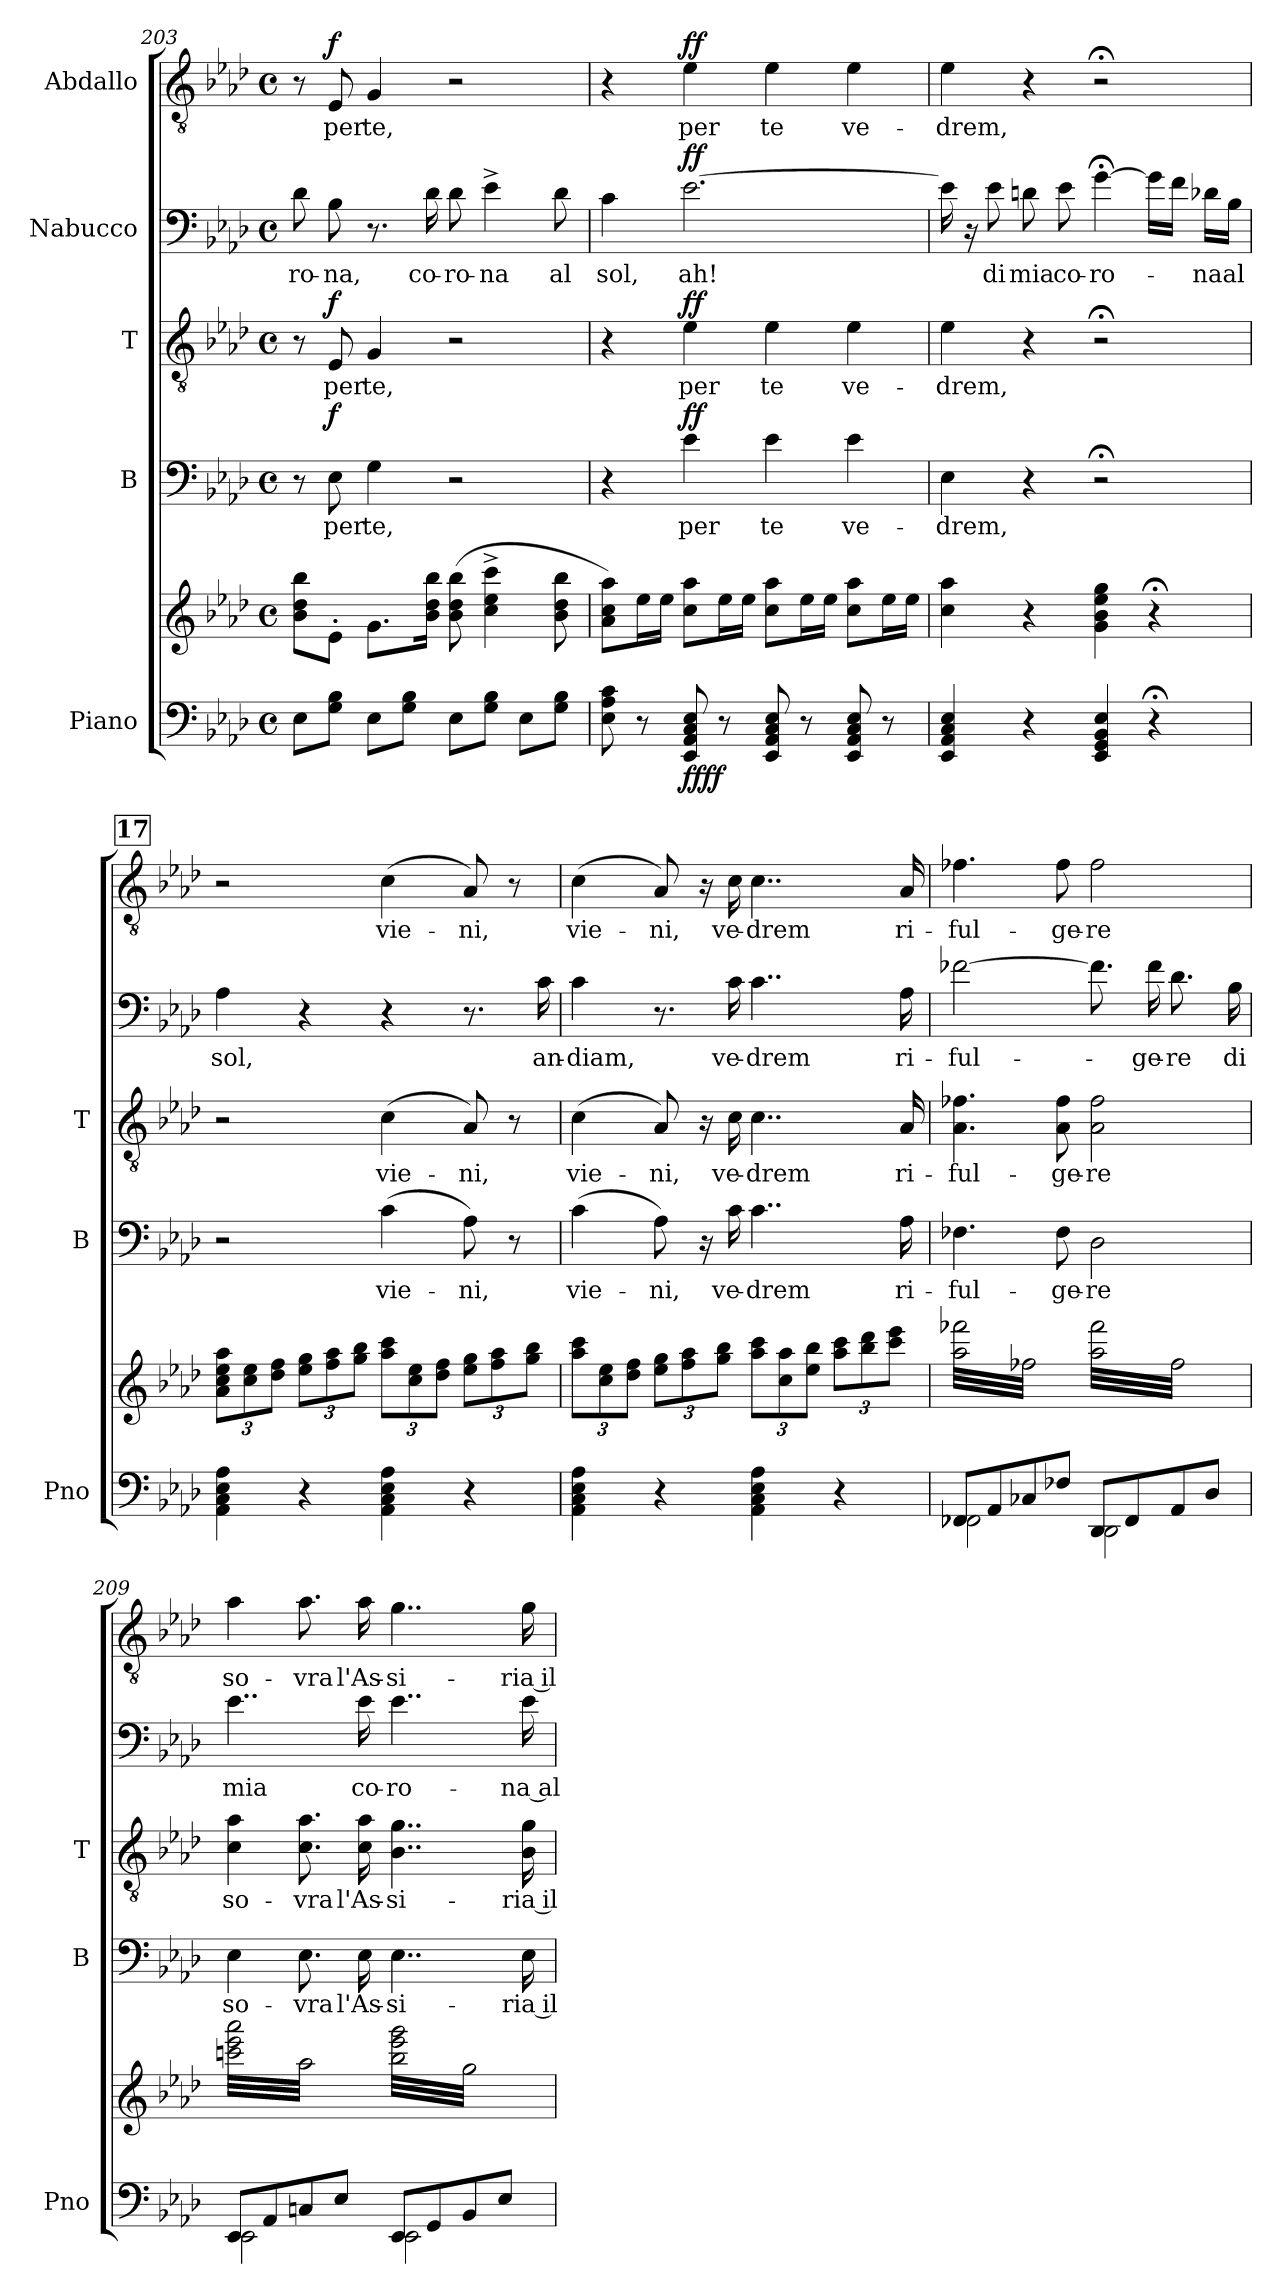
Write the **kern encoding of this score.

**kern	**kern	**dynam	**kern	**text	**dynam	**kern	**text	**dynam	**kern	**text	**dynam	**kern	**text	**dynam
*part5	*part5	*part5	*part4	*part4	*part4	*part3	*part3	*part3	*part2	*part2	*part2	*part1	*part1	*part1
*staff6	*staff5	*staff5/6	*staff4	*staff4	*staff4	*staff3	*staff3	*staff3	*staff2	*staff2	*staff2	*staff1	*staff1	*staff1
*I"Piano	*	*	*I"B	*	*	*I"T	*	*	*I"Nabucco	*	*	*I"Abdallo	*	*
*I'Pno	*	*	*I'B	*	*	*I'T	*	*	*	*	*	*	*	*
*clefF4	*clefG2	*	*clefF4	*	*	*clefGv2	*	*	*clefF4	*	*	*clefGv2	*	*
*k[b-e-a-d-]	*k[b-e-a-d-]	*	*k[b-e-a-d-]	*	*	*k[b-e-a-d-]	*	*	*k[b-e-a-d-]	*	*	*k[b-e-a-d-]	*	*
*M4/4	*M4/4	*	*M4/4	*	*	*M4/4	*	*	*M4/4	*	*	*M4/4	*	*
*met(c)	*met(c)	*	*met(c)	*	*	*met(c)	*	*	*met(c)	*	*	*met(c)	*	*
=203	=203	=203	=203	=203	=203	=203	=203	=203	=203	=203	=203	=203	=203	=203
!	!	!	!	!	!	!	!	!	!	!LO:LY:b	!	!	!	!
8E-\L	8b-\ 8dd-\ 8bb-\L	.	8r	.	.	8r	.	.	8d-\	-ro-	.	8r	.	.
!	!	!	!	!LO:LY:b	!LO:DY:a	!	!LO:LY:b	!LO:DY:a	!	!LO:LY:b	!	!	!LO:LY:b	!LO:DY:a
8G\ 8B-\J	8e-'\J	.	8E-\	per	f	8E-/	per	f	8B-\	-na,	.	8E-/	per	f
!	!	!	!	!LO:LY:b	!	!	!LO:LY:b	!	!	!	!	!	!LO:LY:b	!
8E-\L	8.g\L	.	4G\	te,	.	4G/	te,	.	8.r	.	.	4G/	te,	.
8G\ 8B-\J	.	.	.	.	.	.	.	.	.	.	.	.	.	.
!	!	!	!	!	!	!	!	!	!	!LO:LY:b	!	!	!	!
.	16b-\ 16dd-\ 16bb-\Jk	.	.	.	.	.	.	.	16d-\	co-	.	.	.	.
!	!	!	!	!	!	!	!	!	!	!LO:LY:b	!	!	!	!
8E-\L	(8b-\ 8dd-\ 8bb-\	.	2r	.	.	2r	.	.	8d-\	-ro-	.	2r	.	.
!	!	!	!	!	!	!	!	!	!	!LO:LY:b	!	!	!	!
8G\ 8B-\J	4cc\^ 4ee-\^ 4ccc\^	.	.	.	.	.	.	.	4e-^\	-na	.	.	.	.
8E-\L	.	.	.	.	.	.	.	.	.	.	.	.	.	.
!	!	!	!	!	!	!	!	!	!	!LO:LY:b	!	!	!	!
8G\ 8B-\J	8b-\ 8dd-\ 8bb-\	.	.	.	.	.	.	.	8d-\	al	.	.	.	.
=204	=204	=204	=204	=204	=204	=204	=204	=204	=204	=204	=204	=204	=204	=204
!	!	!	!	!	!	!	!	!	!	!LO:LY:b	!	!	!	!
8E-\ 8A-\ 8c\	8a-\ 8cc\ 8aa-\L)	.	4r	.	.	4r	.	.	4c\	sol,	.	4r	.	.
8r	16ee-\L	.	.	.	.	.	.	.	.	.	.	.	.	.
.	16ee-\JJ	.	.	.	.	.	.	.	.	.	.	.	.	.
!	!	!LO:DY:b=2	!	!LO:LY:b	!	!	!LO:LY:b	!	!	!LO:LY:b	!	!	!LO:LY:b	!
!	!	!LO:DY:n=1:b	!	!	!LO:DY:a	!	!	!LO:DY:a	!	!	!LO:DY:a	!	!	!LO:DY:a
8EE-/ 8AA-/ 8C/ 8E-/	8cc\ 8aa-\L	ff ff	4e-\	per	ff	4e-\	per	ff	[2.e-\	ah!	ff	4e-\	per	ff
8r	16ee-\L	.	.	.	.	.	.	.	.	.	.	.	.	.
.	16ee-\JJ	.	.	.	.	.	.	.	.	.	.	.	.	.
!	!	!	!	!LO:LY:b	!	!	!LO:LY:b	!	!	!	!	!	!LO:LY:b	!
8EE-/ 8AA-/ 8C/ 8E-/	8cc\ 8aa-\L	.	4e-\	te	.	4e-\	te	.	.	.	.	4e-\	te	.
8r	16ee-\L	.	.	.	.	.	.	.	.	.	.	.	.	.
.	16ee-\JJ	.	.	.	.	.	.	.	.	.	.	.	.	.
!	!	!	!	!LO:LY:b	!	!	!LO:LY:b	!	!	!	!	!	!LO:LY:b	!
8EE-/ 8AA-/ 8C/ 8E-/	8cc\ 8aa-\L	.	4e-\	ve-	.	4e-\	ve-	.	.	.	.	4e-\	ve-	.
8r	16ee-\L	.	.	.	.	.	.	.	.	.	.	.	.	.
.	16ee-\JJ	.	.	.	.	.	.	.	.	.	.	.	.	.
!!LO:LB:g=z
=205	=205	=205	=205	=205	=205	=205	=205	=205	=205	=205	=205	=205	=205	=205
!	!	!	!	!LO:LY:b	!	!	!LO:LY:b	!	!	!	!	!	!LO:LY:b	!
4EE-/ 4AA-/ 4C/ 4E-/	4cc\ 4aa-\	.	4E-\	-drem,	.	4e-\	-drem,	.	16e-\]	.	.	4e-\	-drem,	.
.	.	.	.	.	.	.	.	.	16r	.	.	.	.	.
!	!	!	!	!	!	!	!	!	!	!LO:LY:b	!	!	!	!
.	.	.	.	.	.	.	.	.	8e-\	di	.	.	.	.
!	!	!	!	!	!	!	!	!	!	!LO:LY:b	!	!	!	!
4r	4r	.	4r	.	.	4r	.	.	8dn\	mia	.	4r	.	.
!	!	!	!	!	!	!	!	!	!	!LO:LY:b	!	!	!	!
.	.	.	.	.	.	.	.	.	8e-\	co-	.	.	.	.
!	!	!	!	!	!	!	!	!	!	!LO:LY:b	!	!	!	!
4EE-/ 4GG/ 4BB-/ 4E-/	4g\ 4b-\ 4ee-\ 4gg\	.	2r;<	.	.	2r;<	.	.	[4g;<\	-ro-	.	2r;<	.	.
4r;<	4r;<	.	.	.	.	.	.	.	16g\LL]	.	.	.	.	.
.	.	.	.	.	.	.	.	.	16f\JJ	.	.	.	.	.
!	!	!	!	!	!	!	!	!	!	!LO:LY:b	!	!	!	!
.	.	.	.	.	.	.	.	.	16d-X\LL	-na	.	.	.	.
!	!	!	!	!	!	!	!	!	!	!LO:LY:b	!	!	!	!
.	.	.	.	.	.	.	.	.	16B-\JJ	al	.	.	.	.
!!LO:REH:place=s1:a:B:fs=14:t=17
=206	=206	=206	=206	=206	=206	=206	=206	=206	=206	=206	=206	=206	=206	=206
*	*Xbrackettup	*	*	*	*	*	*	*	*	*	*	*	*	*
!	!	!	!	!	!	!	!	!	!	!LO:LY:b	!	!	!	!
4AA-\ 4C\ 4E-\ 4A-\	12a-\ 12cc\ 12ee-\ 12aa-\L	.	2r	.	.	2r	.	.	4A-\	sol,	.	2r	.	.
.	12cc\ 12ee-\	.	.	.	.	.	.	.	.	.	.	.	.	.
.	12dd-\ 12ff\J	.	.	.	.	.	.	.	.	.	.	.	.	.
4r	12ee-\ 12gg\L	.	.	.	.	.	.	.	4r	.	.	.	.	.
.	12ff\ 12aa-\	.	.	.	.	.	.	.	.	.	.	.	.	.
.	12gg\ 12bb-\J	.	.	.	.	.	.	.	.	.	.	.	.	.
!	!	!	!	!LO:LY:b	!	!	!LO:LY:b	!	!	!	!	!	!LO:LY:b	!
4AA-\ 4C\ 4E-\ 4A-\	12aa-\ 12ccc\L	.	(4c\	vie-	.	(4c\	vie-	.	4r	.	.	(4c\	vie-	.
.	12cc\ 12ee-\	.	.	.	.	.	.	.	.	.	.	.	.	.
.	12dd-\ 12ff\J	.	.	.	.	.	.	.	.	.	.	.	.	.
!	!	!	!	!LO:LY:b	!	!	!LO:LY:b	!	!	!	!	!	!LO:LY:b	!
4r	12ee-\ 12gg\L	.	8A-\)	-ni,	.	8A-/)	-ni,	.	8.r	.	.	8A-/)	-ni,	.
.	12ff\ 12aa-\	.	.	.	.	.	.	.	.	.	.	.	.	.
.	.	.	8r	.	.	8r	.	.	.	.	.	8r	.	.
.	12gg\ 12bb-\J	.	.	.	.	.	.	.	.	.	.	.	.	.
!	!	!	!	!	!	!	!	!	!	!LO:LY:b	!	!	!	!
.	.	.	.	.	.	.	.	.	16c\	an-	.	.	.	.
=207	=207	=207	=207	=207	=207	=207	=207	=207	=207	=207	=207	=207	=207	=207
!	!	!	!	!LO:LY:b	!	!	!LO:LY:b	!	!	!LO:LY:b	!	!	!LO:LY:b	!
4AA-\ 4C\ 4E-\ 4A-\	12aa-\ 12ccc\L	.	(4c\	vie-	.	(4c\	vie-	.	4c\	-diam,	.	(4c\	vie-	.
.	12cc\ 12ee-\	.	.	.	.	.	.	.	.	.	.	.	.	.
.	12dd-\ 12ff\J	.	.	.	.	.	.	.	.	.	.	.	.	.
!	!	!	!	!LO:LY:b	!	!	!LO:LY:b	!	!	!	!	!	!LO:LY:b	!
4r	12ee-\ 12gg\L	.	8A-\)	-ni,	.	8A-/)	-ni,	.	8.r	.	.	8A-/)	-ni,	.
.	12ff\ 12aa-\	.	.	.	.	.	.	.	.	.	.	.	.	.
.	.	.	16r	.	.	16r	.	.	.	.	.	16r	.	.
.	12gg\ 12bb-\J	.	.	.	.	.	.	.	.	.	.	.	.	.
!	!	!	!	!LO:LY:b	!	!	!LO:LY:b	!	!	!LO:LY:b	!	!	!LO:LY:b	!
.	.	.	16c\	ve-	.	16c\	ve-	.	16c\	ve-	.	16c\	ve-	.
!	!	!	!	!LO:LY:b	!	!	!LO:LY:b	!	!	!LO:LY:b	!	!	!LO:LY:b	!
4AA-\ 4C\ 4E-\ 4A-\	12aa-\ 12ccc\L	.	4..c\	-drem	.	4..c\	-drem	.	4..c\	-drem	.	4..c\	-drem	.
.	12cc\ 12aa-\	.	.	.	.	.	.	.	.	.	.	.	.	.
.	12ee-\ 12bb-\J	.	.	.	.	.	.	.	.	.	.	.	.	.
4r	12aa-\ 12ccc\L	.	.	.	.	.	.	.	.	.	.	.	.	.
.	12bb-\ 12ddd-\	.	.	.	.	.	.	.	.	.	.	.	.	.
.	12ccc\ 12eee-\J	.	.	.	.	.	.	.	.	.	.	.	.	.
!	!	!	!	!LO:LY:b	!	!	!LO:LY:b	!	!	!LO:LY:b	!	!	!LO:LY:b	!
.	.	.	16A-\	ri-	.	16A-/	ri-	.	16A-\	ri-	.	16A-/	ri-	.
!!LO:PB:g=z
=208	=208	=208	=208	=208	=208	=208	=208	=208	=208	=208	=208	=208	=208	=208
*^	*	*	*	*	*	*	*	*	*	*	*	*	*	*
!	!	!	!	!	!LO:LY:b	!	!	!LO:LY:b	!	!	!LO:LY:b	!	!	!LO:LY:b	!
*	*	*tremolo	*	*	*	*	*	*	*	*	*	*	*	*	*
8FF-X/L	2FF-\	32aa-\ 32fff-X\LLL	.	4.F-X\	-ful-	.	4.A-\ 4.f-X!\	-ful-	.	[2f-X\	-ful-	.	4.f-X\	-ful-	.
.	.	32ff-X\	.	.	.	.	.	.	.	.	.	.	.	.	.
.	.	32aa-\ 32fff-X\	.	.	.	.	.	.	.	.	.	.	.	.	.
.	.	32ff-X\	.	.	.	.	.	.	.	.	.	.	.	.	.
8AA-/	.	32aa-\ 32fff-X\	.	.	.	.	.	.	.	.	.	.	.	.	.
.	.	32ff-X\	.	.	.	.	.	.	.	.	.	.	.	.	.
.	.	32aa-\ 32fff-X\	.	.	.	.	.	.	.	.	.	.	.	.	.
.	.	32ff-X\	.	.	.	.	.	.	.	.	.	.	.	.	.
8C-X/	.	32aa-\ 32fff-X\	.	.	.	.	.	.	.	.	.	.	.	.	.
.	.	32ff-X\	.	.	.	.	.	.	.	.	.	.	.	.	.
.	.	32aa-\ 32fff-X\	.	.	.	.	.	.	.	.	.	.	.	.	.
.	.	32ff-X\	.	.	.	.	.	.	.	.	.	.	.	.	.
!	!	!	!	!	!LO:LY:b	!	!	!LO:LY:b	!	!	!	!	!	!LO:LY:b	!
8F-X/J	.	32aa-\ 32fff-X\	.	8F-\	-ge-	.	8A-\ 8f-!\	-ge-	.	.	.	.	8f-\	-ge-	.
.	.	32ff-X\	.	.	.	.	.	.	.	.	.	.	.	.	.
.	.	32aa-\ 32fff-X\	.	.	.	.	.	.	.	.	.	.	.	.	.
.	.	32ff-X\JJJ	.	.	.	.	.	.	.	.	.	.	.	.	.
!	!	!	!	!	!LO:LY:b	!	!	!LO:LY:b	!	!	!	!	!	!LO:LY:b	!
8DD-/L	2DD-\	32aa-\ 32fff-\LLL	.	2D-\	-re	.	2A-\ 2f-!\	-re	.	8.f-\]	.	.	2f-\	-re	.
.	.	32ff-\	.	.	.	.	.	.	.	.	.	.	.	.	.
.	.	32aa-\ 32fff-\	.	.	.	.	.	.	.	.	.	.	.	.	.
.	.	32ff-\	.	.	.	.	.	.	.	.	.	.	.	.	.
8FF-/	.	32aa-\ 32fff-\	.	.	.	.	.	.	.	.	.	.	.	.	.
.	.	32ff-\	.	.	.	.	.	.	.	.	.	.	.	.	.
!	!	!	!	!	!	!	!	!	!	!	!LO:LY:b	!	!	!	!
.	.	32aa-\ 32fff-\	.	.	.	.	.	.	.	16f-\	-ge-	.	.	.	.
.	.	32ff-\	.	.	.	.	.	.	.	.	.	.	.	.	.
!	!	!	!	!	!	!	!	!	!	!	!LO:LY:b	!	!	!	!
8AA-/	.	32aa-\ 32fff-\	.	.	.	.	.	.	.	8.d-\	-re	.	.	.	.
.	.	32ff-\	.	.	.	.	.	.	.	.	.	.	.	.	.
.	.	32aa-\ 32fff-\	.	.	.	.	.	.	.	.	.	.	.	.	.
.	.	32ff-\	.	.	.	.	.	.	.	.	.	.	.	.	.
8D-/J	.	32aa-\ 32fff-\	.	.	.	.	.	.	.	.	.	.	.	.	.
.	.	32ff-\	.	.	.	.	.	.	.	.	.	.	.	.	.
!	!	!	!	!	!	!	!	!	!	!	!LO:LY:b	!	!	!	!
.	.	32aa-\ 32fff-\	.	.	.	.	.	.	.	16B-\	di	.	.	.	.
.	.	32ff-\JJJ	.	.	.	.	.	.	.	.	.	.	.	.	.
=209	=209	=209	=209	=209	=209	=209	=209	=209	=209	=209	=209	=209	=209	=209	=209
!	!	!	!	!	!LO:LY:b	!	!	!LO:LY:b	!	!	!LO:LY:b	!	!	!LO:LY:b	!
8EE-/L	2EE-\	32cccn\ 32eee-\ 32aaa-\LLL	.	4E-\	so-	.	4c\ 4a-!\	so-	.	4..e-\	mia	.	4a-\	so-	.
.	.	32aa-\	.	.	.	.	.	.	.	.	.	.	.	.	.
.	.	32cccn\ 32eee-\ 32aaa-\	.	.	.	.	.	.	.	.	.	.	.	.	.
.	.	32aa-\	.	.	.	.	.	.	.	.	.	.	.	.	.
8AA-/	.	32cccn\ 32eee-\ 32aaa-\	.	.	.	.	.	.	.	.	.	.	.	.	.
.	.	32aa-\	.	.	.	.	.	.	.	.	.	.	.	.	.
.	.	32cccn\ 32eee-\ 32aaa-\	.	.	.	.	.	.	.	.	.	.	.	.	.
.	.	32aa-\	.	.	.	.	.	.	.	.	.	.	.	.	.
!	!	!	!	!	!LO:LY:b	!	!	!LO:LY:b	!	!	!	!	!	!LO:LY:b	!
8Cn/	.	32cccn\ 32eee-\ 32aaa-\	.	8.E-\	-vra	.	8.c\ 8.a-!\	-vra	.	.	.	.	8.a-\	-vra	.
.	.	32aa-\	.	.	.	.	.	.	.	.	.	.	.	.	.
.	.	32cccn\ 32eee-\ 32aaa-\	.	.	.	.	.	.	.	.	.	.	.	.	.
.	.	32aa-\	.	.	.	.	.	.	.	.	.	.	.	.	.
8E-/J	.	32cccn\ 32eee-\ 32aaa-\	.	.	.	.	.	.	.	.	.	.	.	.	.
.	.	32aa-\	.	.	.	.	.	.	.	.	.	.	.	.	.
!	!	!	!	!	!LO:LY:b	!	!	!LO:LY:b	!	!	!LO:LY:b	!	!	!LO:LY:b	!
.	.	32cccn\ 32eee-\ 32aaa-\	.	16E-\	l'As-	.	16c\ 16a-!\	l'As-	.	16e-\	co-	.	16a-\	l'As-	.
.	.	32aa-\JJJ	.	.	.	.	.	.	.	.	.	.	.	.	.
!	!	!	!	!	!LO:LY:b	!	!	!LO:LY:b	!	!	!LO:LY:b	!	!	!LO:LY:b	!
8EE-/L	2EE-\	32bb-\ 32eee-\ 32ggg\LLL	.	4..E-\	-si-	.	4..B-\ 4..g!\	-si-	.	4..e-\	-ro-	.	4..g\	-si-	.
.	.	32gg\	.	.	.	.	.	.	.	.	.	.	.	.	.
.	.	32bb-\ 32eee-\ 32ggg\	.	.	.	.	.	.	.	.	.	.	.	.	.
.	.	32gg\	.	.	.	.	.	.	.	.	.	.	.	.	.
8GG/	.	32bb-\ 32eee-\ 32ggg\	.	.	.	.	.	.	.	.	.	.	.	.	.
.	.	32gg\	.	.	.	.	.	.	.	.	.	.	.	.	.
.	.	32bb-\ 32eee-\ 32ggg\	.	.	.	.	.	.	.	.	.	.	.	.	.
.	.	32gg\	.	.	.	.	.	.	.	.	.	.	.	.	.
8BB-/	.	32bb-\ 32eee-\ 32ggg\	.	.	.	.	.	.	.	.	.	.	.	.	.
.	.	32gg\	.	.	.	.	.	.	.	.	.	.	.	.	.
.	.	32bb-\ 32eee-\ 32ggg\	.	.	.	.	.	.	.	.	.	.	.	.	.
.	.	32gg\	.	.	.	.	.	.	.	.	.	.	.	.	.
8E-/J	.	32bb-\ 32eee-\ 32ggg\	.	.	.	.	.	.	.	.	.	.	.	.	.
.	.	32gg\	.	.	.	.	.	.	.	.	.	.	.	.	.
!	!	!	!	!	!LO:LY:b	!	!	!LO:LY:b	!	!	!LO:LY:b	!	!	!LO:LY:b	!
.	.	32bb-\ 32eee-\ 32ggg\	.	16E-\	-ria il	.	16B-\ 16g!\	-ria il	.	16e-\	-na al	.	16g\	-ria il	.
.	.	32gg\JJJ	.	.	.	.	.	.	.	.	.	.	.	.	.
*	*	*Xtremolo	*	*	*	*	*	*	*	*	*	*	*	*	*
.	.	.	.	.	.	.	.	.	.	.	.	.	.	.	.
.	.	.	.	.	.	.	.	.	.	.	.	.	.	.	.
.	.	.	.	.	.	.	.	.	.	.	.	.	.	.	.
.	.	.	.	.	.	.	.	.	.	.	.	.	.	.	.
.	.	.	.	.	.	.	.	.	.	.	.	.	.	.	.
.	.	.	.	.	.	.	.	.	.	.	.	.	.	.	.
.	.	.	.	.	.	.	.	.	.	.	.	.	.	.	.
.	.	.	.	.	.	.	.	.	.	.	.	.	.	.	.
*v	*v	*	*	*	*	*	*	*	*	*	*	*	*	*	*
=	=	=	=	=	=	=	=	=	=	=	=	=	=	=
*-	*-	*-	*-	*-	*-	*-	*-	*-	*-	*-	*-	*-	*-	*-
